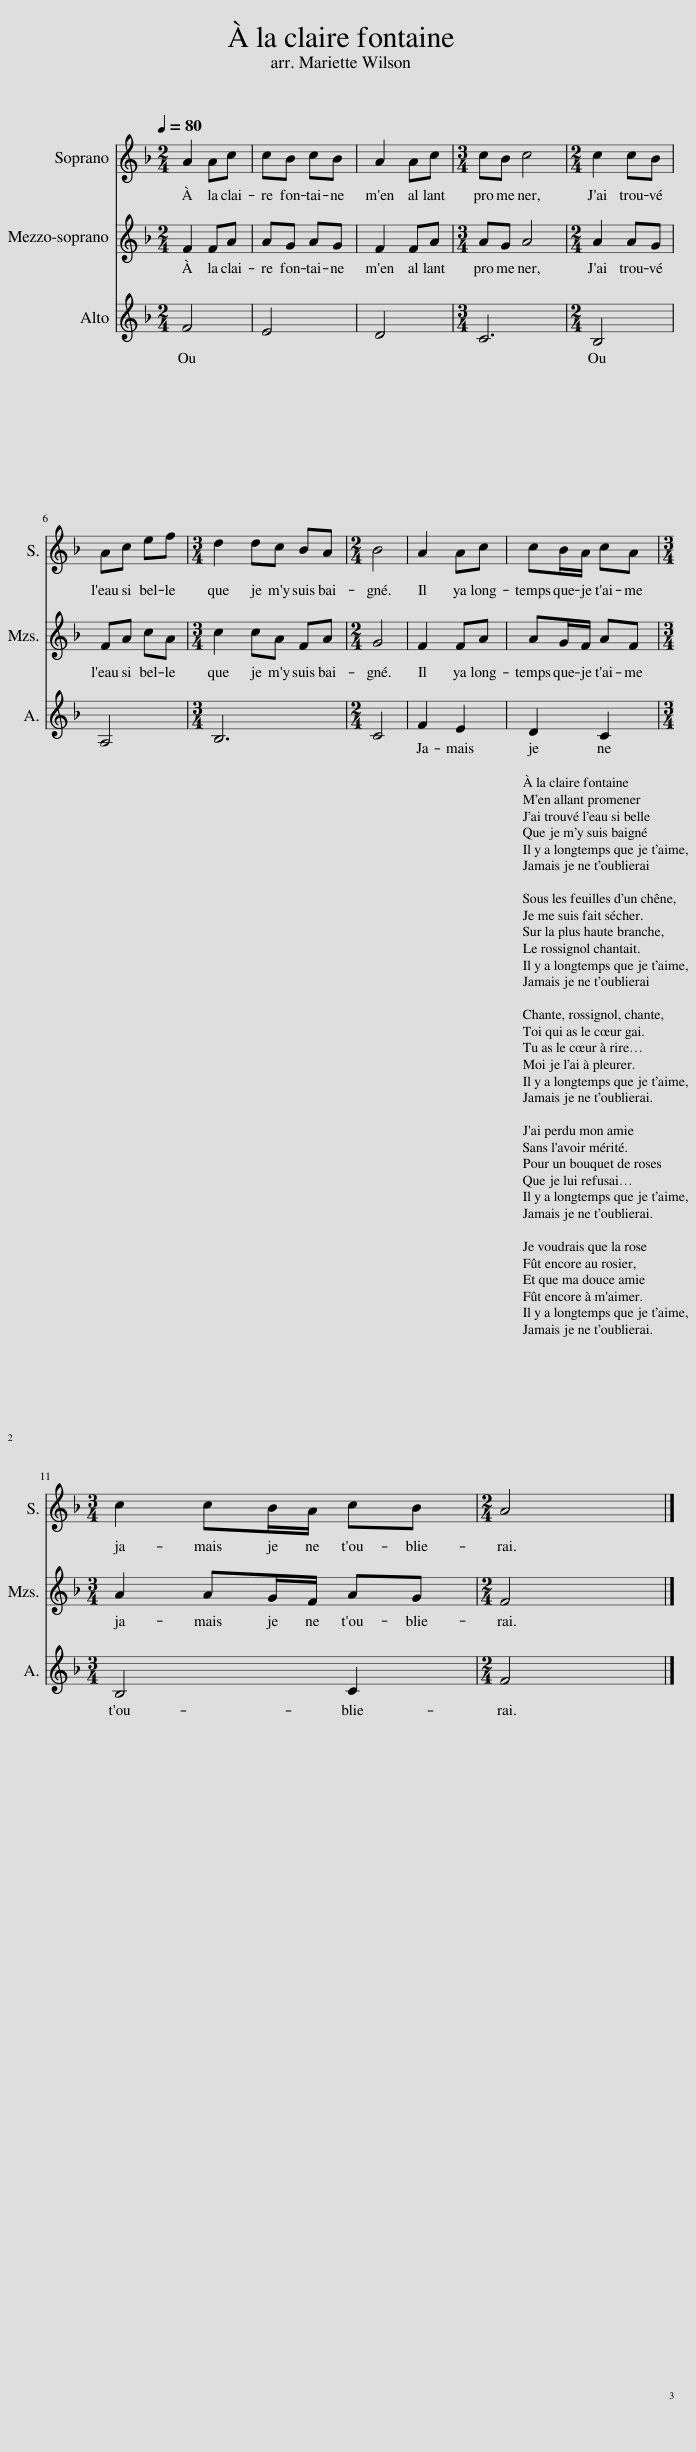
X:1
%%score 1 2 3
L:1/8
Q:1/4=80
M:2/4
I:linebreak $
K:F
V:1 treble
V:2 treble
V:3 treble
V:1
 A2 Ac | cB cB | A2 Ac |[M:3/4] cB c4 |[M:2/4] c2 cB |$ %5
 Ac ef |[M:3/4] d2 dc BA |[M:2/4] B4 | A2 Ac | cB/A/ cA |$ %10
[M:3/4] c2 cB/A/ cB |[M:2/4] A4 |] %12
V:2
 F2 FA | AG AG | F2 FA |[M:3/4] AG A4 |[M:2/4] A2 AG |$ %5
 FA cA |[M:3/4] c2 cA FA |[M:2/4] G4 | F2 FA | AG/F/ AF |$ %10
[M:3/4] A2 AG/F/ AG |[M:2/4] F4 |] %12
V:3
 F4 | E4 | D4 |[M:3/4] C6 |[M:2/4] B,4 |$ %5
 A,4 |[M:3/4] B,6 |[M:2/4] C4 | F2 E2 | D2 C2 |$ %10
[M:3/4] B,4 C2 |[M:2/4] F4 |] %12
